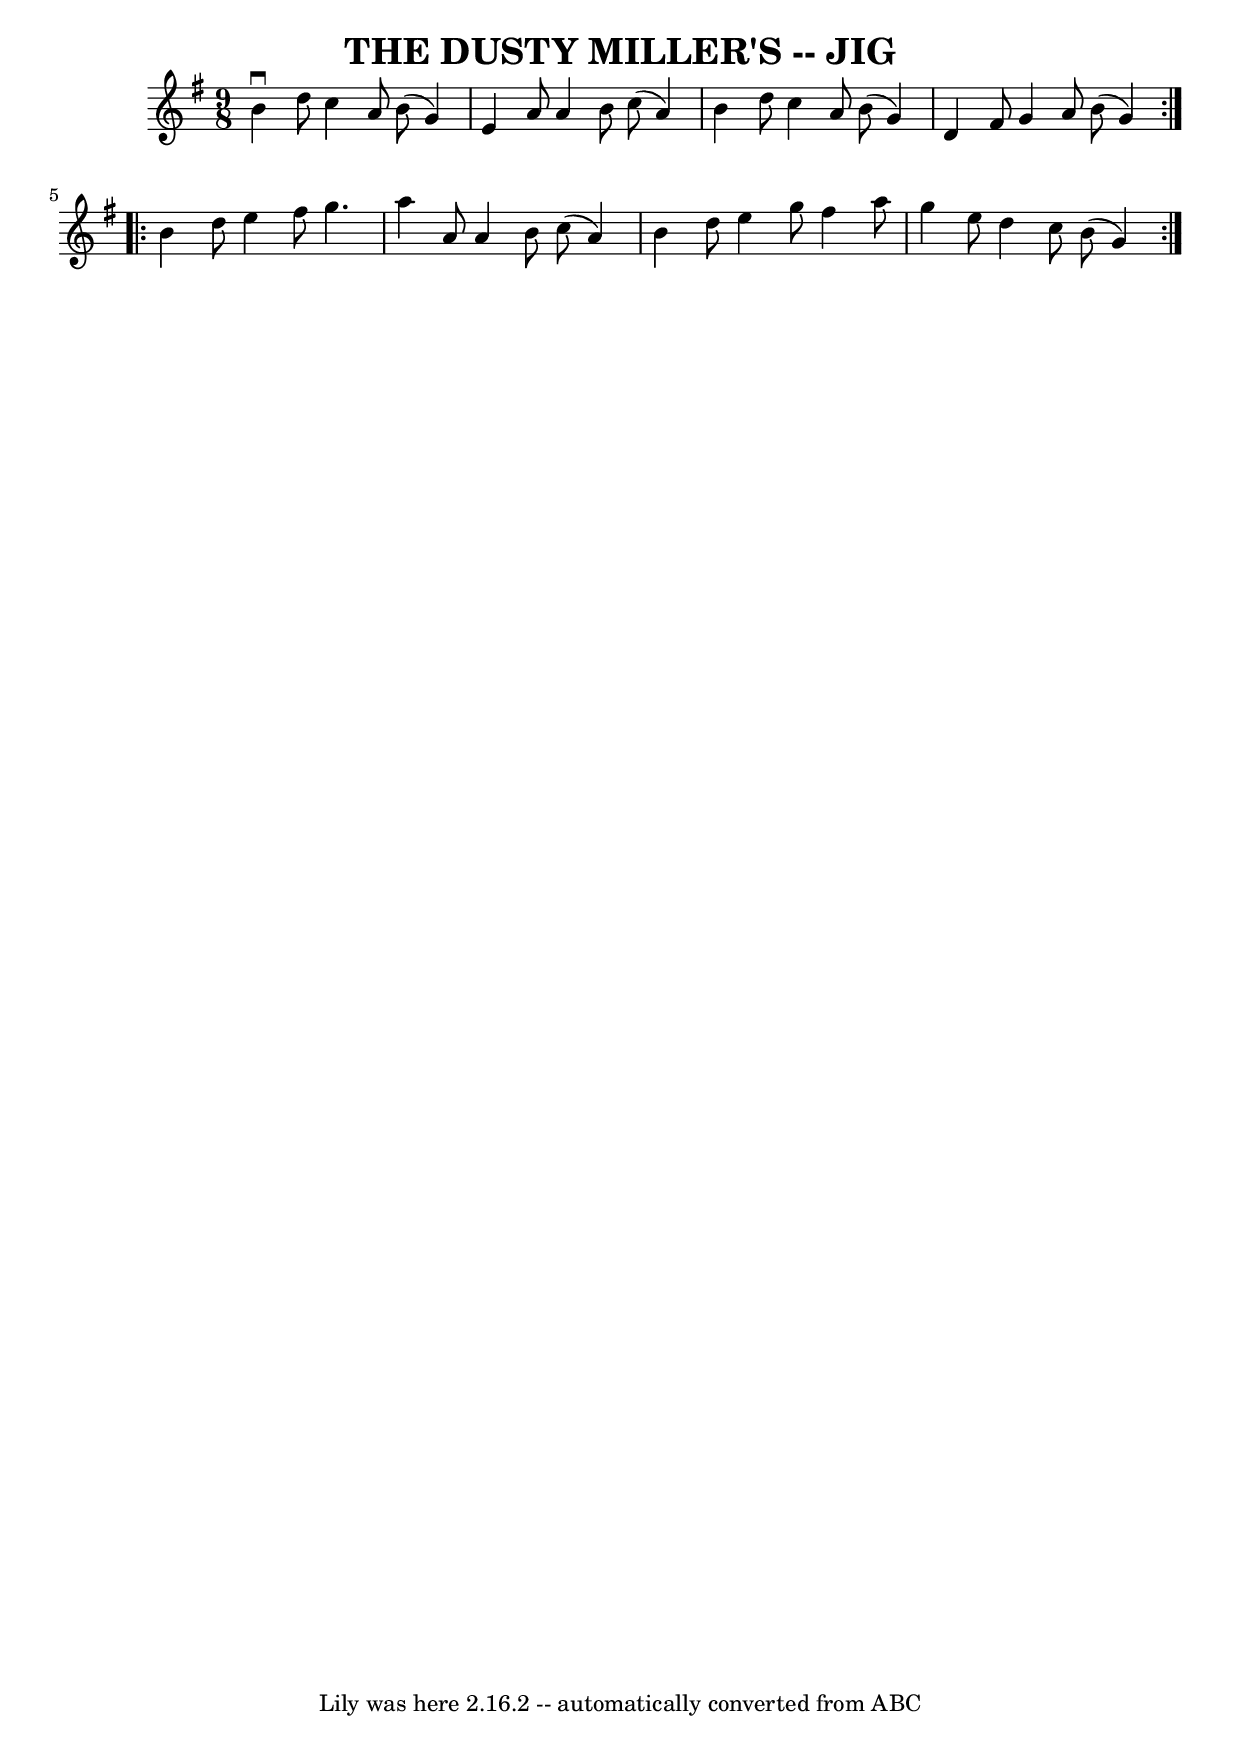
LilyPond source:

\version "2.16.2"
\include "Mammoth.ily"
\header {
  %% book = "Ryan's Mammoth Collection of Fiddle Tunes"
  crossRefNumber = "1"
  footnotes = ""
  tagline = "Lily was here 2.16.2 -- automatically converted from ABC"
  title = "THE DUSTY MILLER'S -- JIG"

}
voicedefault =  {



  \repeat volta 2 {

    \time 9/8 
    \key g \major b'4^\downbow d''8 c''4 a'8 b'8 (g'4  
    -)   |
    e'4 a'8 a'4 b'8 c''8 (a'4)   |
    b'4   
    d''8 c''4 a'8 b'8 (g'4)   |
    d'4 fis'8 g'4 a'8 
    b'8 (g'4)   
  }     
  \repeat volta 2 {
    b'4 d''8 e''4 fis''8    
    g''4.    |
    a''4 a'8 a'4 b'8 c''8 (a'4)   |
    
    b'4 d''8 e''4 g''8 fis''4 a''8    |
    g''4 e''8    
    d''4 c''8 b'8 (g'4)   
  }   

}

\score{
  <<

    \context Staff="default"
    {
      \voicedefault 
      
    }

  >>
  \layout {
    
  }
  \midi {
  }

}
